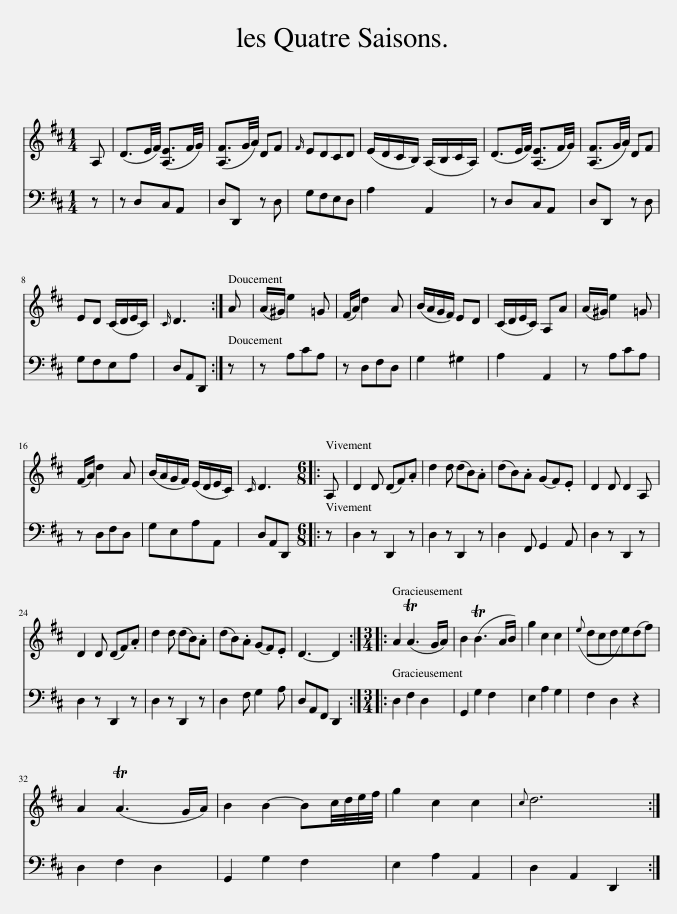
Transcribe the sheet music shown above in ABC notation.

X:1
%%score 1 2
L:1/8
M:1/4
I:linebreak $
K:D
V:1 treble
V:2 bass
V:1
 A, | (D3/2E/4F/4) ([A,E]3/2F/4G/4) | ([A,F]3/2G/4A/4) DF |{F} EDCD | (E/D/C/B,/) (A,/B,/C/A,/) | %5
 (D3/2E/4F/4) ([A,E]3/2F/4G/4) | ([A,F]3/2G/4A/4) DF |$ ED (C/D/E/C/) |{C} D3 :| A | %10
 (A/^G/) e2 =G | (F/A/) d2 A | (B/A/G/F/) ED | (C/D/E/C/) A,A | (A/^G/) e2 =G |$ %15
 (F/A/) d2 A | (B/A/G/F/) (E/D/E/C/) |{C} D3 |:[M:6/8] A, | D2 D (DF).A | %20
 d2 d (dB).A | (dB).A (GF).E | D2 D D2 A, |$ D2 D (DF).A | d2 d (dB).A | %25
 (dB).A (GF).E | D3- D2 ::[M:3/4] A2 (TA3 G/A/) | B2 (TB3 A/B/) | g2 c2 c2 | %30
({e} dcde)(df) |$ A2 (TA3 G/A/) | B2 B2- Bc/4d/4e/4f/4 | g2 c2 c2 |{c} d6 :| %35
V:2
 z | z D,C,A,, | D,D,, z D, | G,F,E,D, | A,2 A,,2 | %5
 z D,C,A,, | D,D,, z D, |$ G,F,E,A, | D,A,,D,, :| z | %10
 z A,CA, | z D,F,D, | G,2 ^G,2 | A,2 A,,2 | z A,CA, |$ %15
 z D,F,D, | G,E,A,A,, | D,A,,D,, |:[M:6/8] z | D,2 z D,,2 z | %20
 D,2 z D,,2 z | D,2 F,, G,,2 A,, | D,2 z D,,2 z |$ D,2 z D,,2 z | D,2 z D,,2 z | %25
 D,2 F, G,2 A, | D,A,,F,, D,,2 ::[M:3/4] D,2 F,2 D,2 | G,,2 G,2 F,2 | E,2 A,2 G,2 | %30
 F,2 D,2 z2 |$ D,2 F,2 D,2 | G,,2 G,2 F,2 | E,2 A,2 A,,2 | D,2 A,,2 D,,2 :| %35
